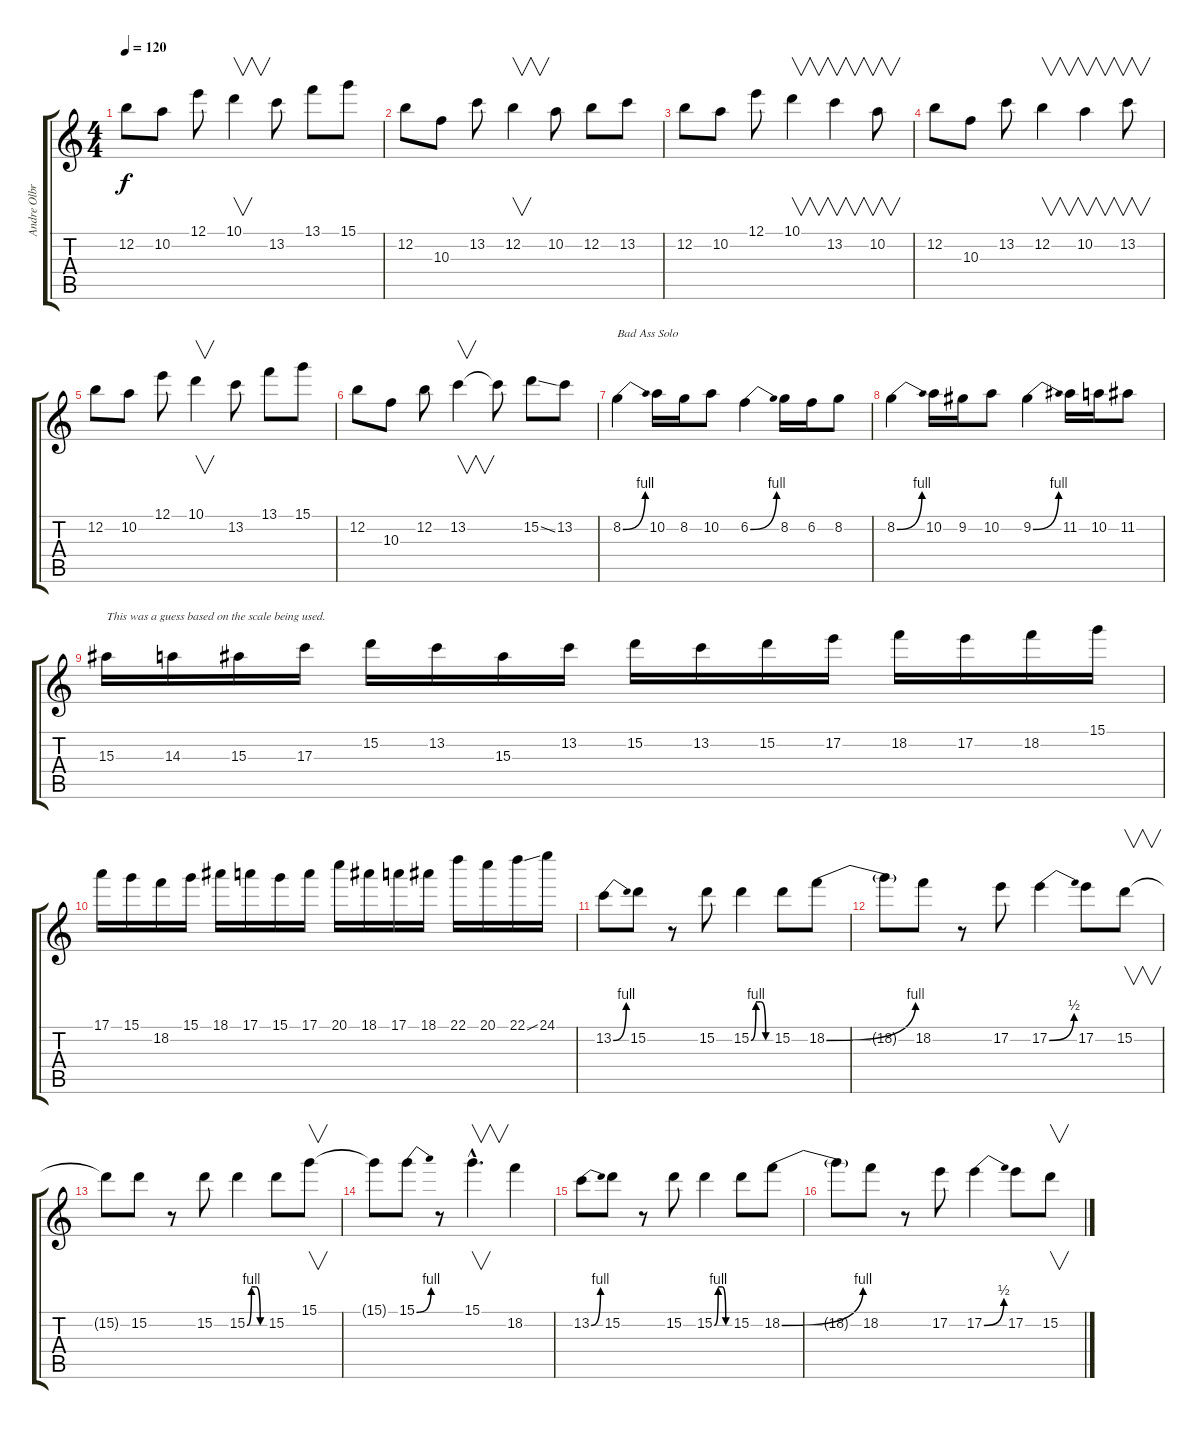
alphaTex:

\track ("Andre Olbrich" "Andre Olbr") {instrument distortionguitar}
\staff {score tabs}
\tuning (E4 B3 G3 D3 A2 E2) {hide}
\ts (4 4)
\tempo 120
\clef g2
\ks c
12.2.8{dy f} 10.2.8 12.1.8 10.1.4{v} 13.2.8 13.1.8 15.1.8 |
12.2.8 10.3.8 13.2.8 12.2.4{v} 10.2.8 12.2.8 13.2.8 |
12.2.8 10.2.8 12.1.8 10.1.4{v} 13.2.4{v} 10.2.8{v} |
12.2.8 10.3.8 13.2.8 12.2.4{v} 10.2.4{v} 13.2.8{v} |
12.2.8 10.2.8 12.1.8 10.1.4{v} 13.2.8 13.1.8 15.1.8 |
12.2.8 10.3.8 12.2.8 13.2.4{v} 13.2{t}.8 15.2{ss}.8 13.2.8 |
8.2{be (bend 0 0 60 4)}.4{txt "Bad Ass Solo"} 10.2.16 8.2.16 10.2.8 6.2{be (bend 0 0 60 4)}.4 8.2.16 6.2.16 8.2.8 |
8.2{be (bend 0 0 60 4)}.4 10.2.16 9.2.16 10.2.8 9.2{be (bend 0 0 60 4)}.4 11.2.16 10.2.16 11.2.8 |
15.3.16{txt "This was a guess based on the scale being used."} 14.3.16 15.3.16 17.3.16 15.2.16 13.2.16 15.3.16 13.2.16 15.2.16 13.2.16 15.2.16 17.2.16 18.2.16 17.2.16 18.2.16 15.1.16 |
17.1.16 15.1.16 18.2.16 15.1.16 18.1.16 17.1.16 15.1.16 17.1.16 20.1.16 18.1.16 17.1.16 18.1.16 22.1.16 20.1.16 22.1{ss}.16 24.1.16 |
13.2{be (bend 0 0 60 4)}.8 15.2.8 r.8 15.2.8 15.2{be (custom 0 0 15 4 30 4 45 0 60 0)}.4 15.2.8 18.2{be (bend 0 0 60 4)}.8 |
18.2{t}.8 18.2.8 r.8 17.2.8 17.2{be (bend 0 0 60 2)}.4 17.2.8 15.2.8{v} |
15.2{t}.8 15.2.8 r.8 15.2.8 15.2{be (custom 0 0 15 4 30 4 45 0 60 0)}.4 15.2.8 15.1.8{v} |
15.1{t}.8 15.1{be (bend 0 0 60 4)}.8 r.8 15.1{hac}.4{v d} 18.2.4 |
13.2{be (bend 0 0 60 4)}.8 15.2.8 r.8 15.2.8 15.2{be (custom 0 0 15 4 30 4 45 0 60 0)}.4 15.2.8 18.2{be (bend 0 0 60 4)}.8 |
18.2{t}.8 18.2.8 r.8 17.2.8 17.2{be (bend 0 0 60 2)}.4 17.2.8 15.2.8{v}
